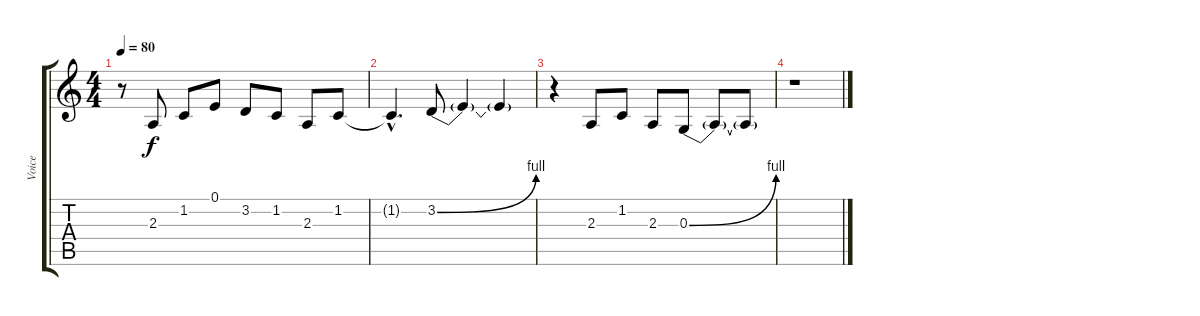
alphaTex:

\track ("Voice" "Voice") {instrument lead3calliope}
\staff {score tabs}
\tuning (E4 B3 G3 D3 A2 E2) {hide}
\ts (4 4)
\tempo 80
\clef g2
\ks c
r.8{dy f} 2.3.8 1.2.8 0.1.8 3.2.8 1.2.8 2.3.8 1.2.8 |
1.2{hac t}.4{d} 3.2{be (bend 0 0 60 4)}.8 3.2{t}.4 3.2{t}.4 |
r.4 2.3.8 1.2.8 2.3.8 0.3{be (bend 0 0 60 4)}.8 0.3{t}.8 0.3{t}.8 |
r.1
